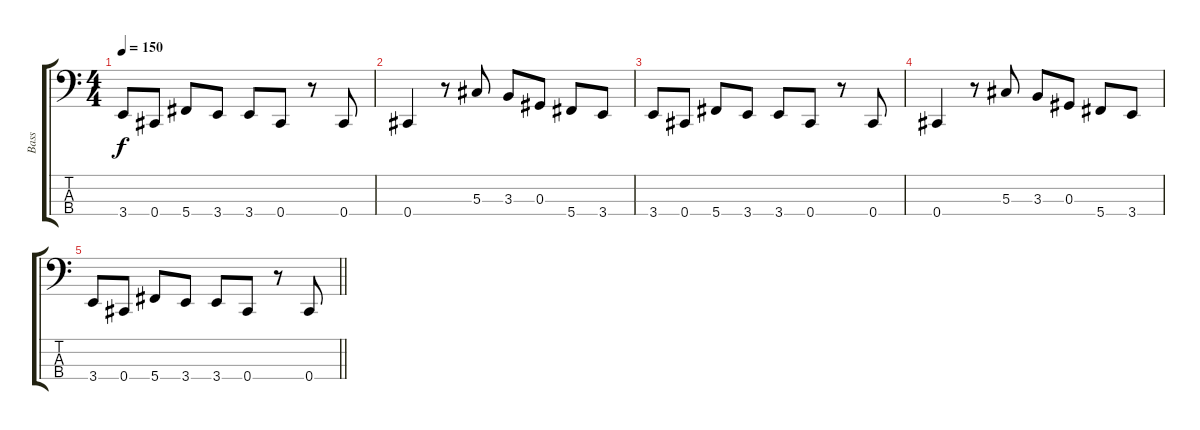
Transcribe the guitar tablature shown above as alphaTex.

\track ("Bass" "Bass") {instrument electricbasspick}
\staff {score tabs}
\tuning (Gb2 Db2 Ab1 Db1) {hide}
\ts (4 4)
\tempo 150
\clef f4
\ks c
3.4.8{dy f} 0.4.8 5.4.8 3.4.8 3.4.8 0.4.8 r.8 0.4.8 |
0.4.4 r.8 5.3.8 3.3.8 0.3.8 5.4.8 3.4.8 |
3.4.8 0.4.8 5.4.8 3.4.8 3.4.8 0.4.8 r.8 0.4.8 |
0.4.4 r.8 5.3.8 3.3.8 0.3.8 5.4.8 3.4.8 |
\barLineRight lightlight
3.4.8 0.4.8 5.4.8 3.4.8 3.4.8 0.4.8 r.8 0.4.8
